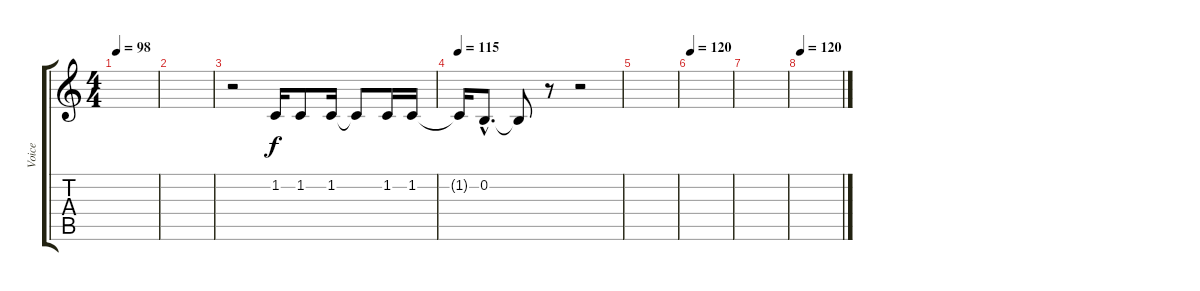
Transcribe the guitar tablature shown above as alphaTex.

\track ("Voice" "Voice") {instrument altosax}
\staff {score tabs}
\tuning (E4 B3 G3 D3 A2 E2) {hide}
\ts (4 4)
\tempo 98
\clef g2
\ks c
|
|
r.2{volume 12} 1.2.16 1.2.8 1.2.16 1.2{t}.8 1.2.16 1.2.16 |
\tempo 115
1.2{t}.16 0.2{hac}.8{d} 0.2{t}.8 r.8 r.2 |
|
\tempo 120
|
|
\tempo 120
